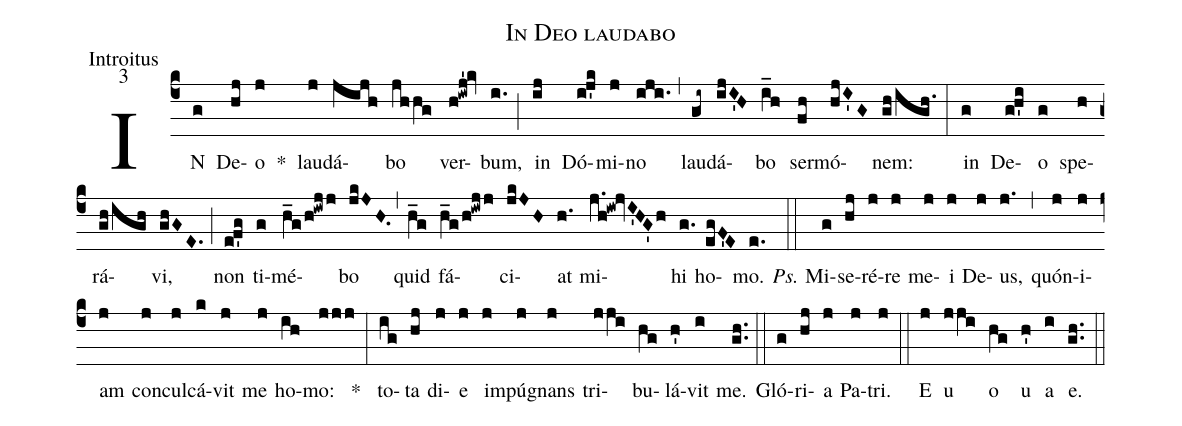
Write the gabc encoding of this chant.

name:In Deo laudabo;
office-part:Introitus;
mode:3;
%%
(c4) IN(g) De(hj)o(j) *() lau(j)dá(jijh)bo(jhhg) ver(h!iwj'!kv)bum,(i.) (;) in(ij) Dó(i!j'k)mi(j)no(iji.) (,) lau(gi~)dá(ijI'H)bo(i_h) ser(fh)mó(hjI'G)nem:(gh/igh.) (:)
in(g) De(g!h'i)o(g) spe(h)rá(gh/igh)vi,(ghGE.) (;) non(e!f'g) ti(g)mé(h_g/h!iwjj)bo(jkJH.) (,) quid(h_g) fá(h_g/h!iwjj)ci(jkJH)at(h.) mi(j.h!iw!jvI'HG'h)hi(g.) ho(egF'E)mo.(e.) (::)
<i>Ps.</i> Mi(g)se(hj)ré(j)re(j) me(j)i(j) De(j)us,(j.) (,) quón(j)i(j)am(j) con(j)cul(j)cá(k)vit(j) me(j) ho(ih)mo:(jjj) *(:)
to(ig)ta(hj) di(j)e(j) im(j)pú(j)gnans(j) tri(jji)bu(hg)lá(h')vit(i) me.(gh..) (::)
Gló(g)ri(hj)a(j) Pa(j)tri.(j) (::)
E(j) u(jji) o(hg) u(h') a(i) e.(gh..) (::)
